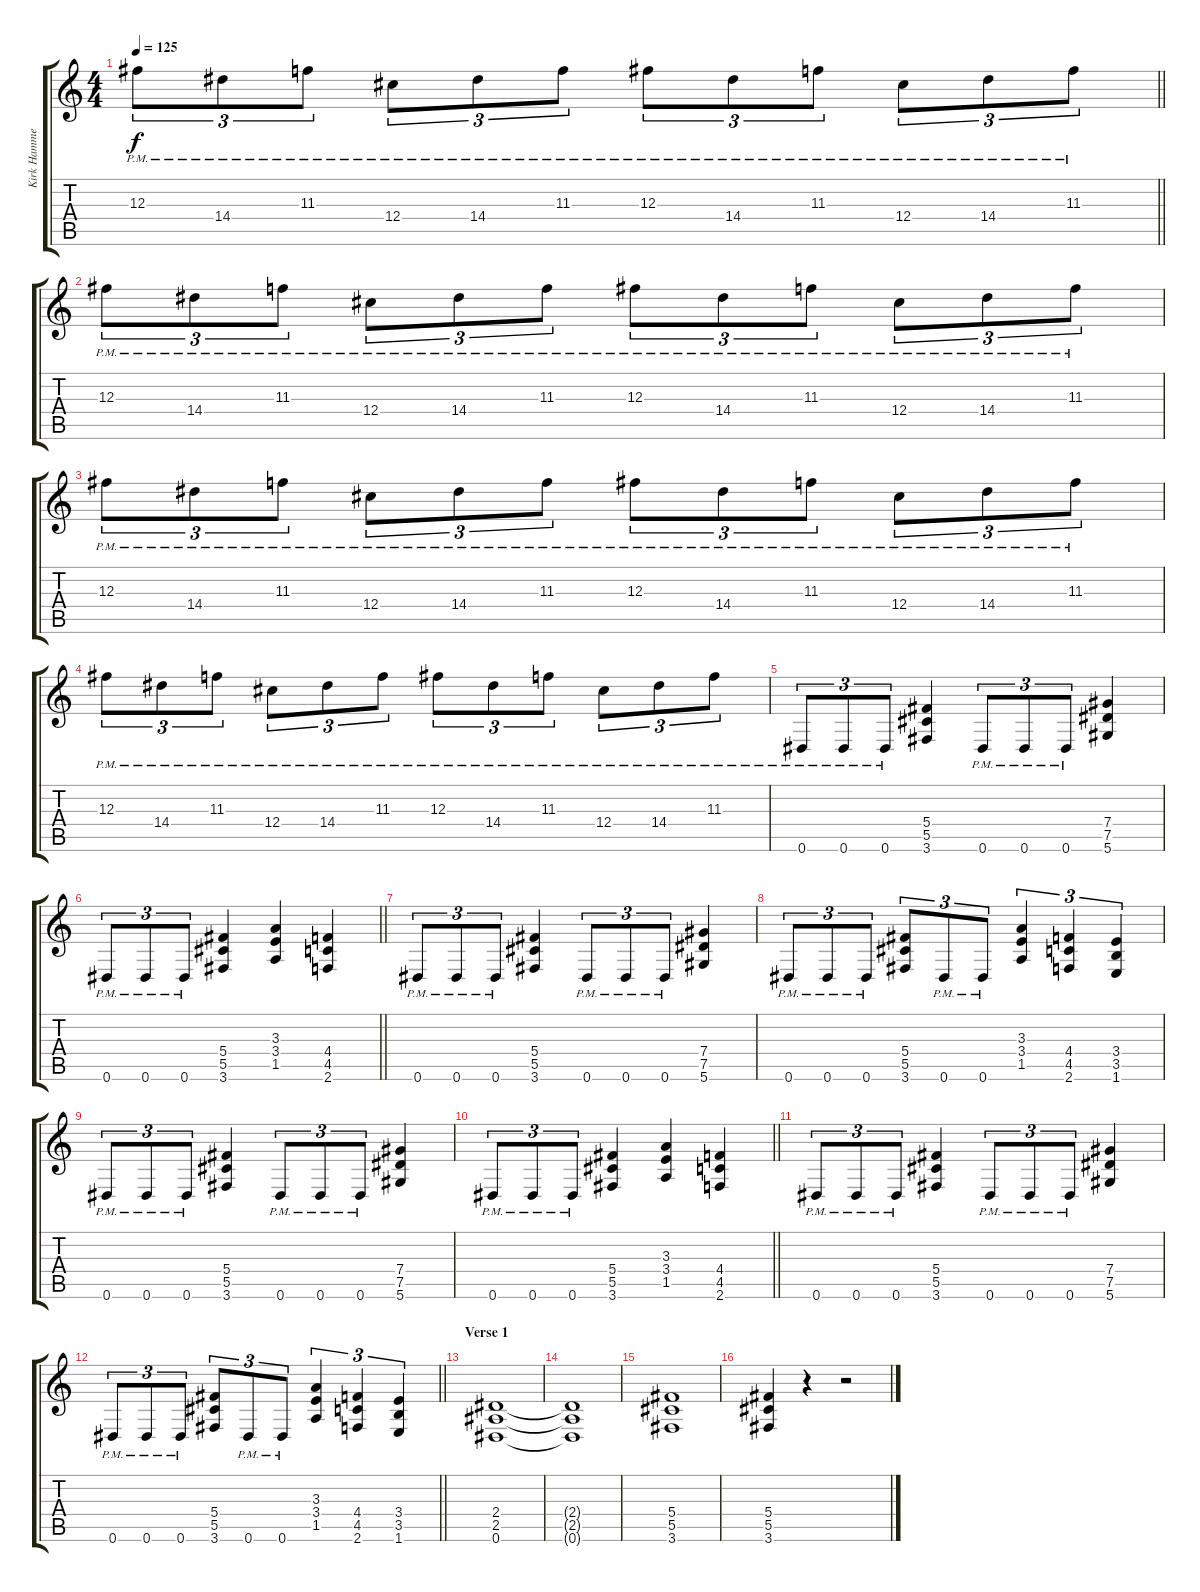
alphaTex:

\track ("Kirk Hammett (Guitar)" "Kirk Hamme") {mute instrument distortionguitar}
\staff {score tabs}
\tuning (Eb4 Bb3 Gb3 Db3 Ab2 Eb2) {hide}
\ts (4 4)
\tempo 125
\clef g2
\barLineRight lightlight
\ks c
12.3{pm}.8{tu (3 2) dy f} 14.4{pm}.8{tu (3 2)} 11.3{pm}.8{tu (3 2)} 12.4{pm}.8{tu (3 2)} 14.4{pm}.8{tu (3 2)} 11.3{pm}.8{tu (3 2)} 12.3{pm}.8{tu (3 2)} 14.4{pm}.8{tu (3 2)} 11.3{pm}.8{tu (3 2)} 12.4{pm}.8{tu (3 2)} 14.4{pm}.8{tu (3 2)} 11.3{pm}.8{tu (3 2)} |
12.3{pm}.8{tu (3 2)} 14.4{pm}.8{tu (3 2)} 11.3{pm}.8{tu (3 2)} 12.4{pm}.8{tu (3 2)} 14.4{pm}.8{tu (3 2)} 11.3{pm}.8{tu (3 2)} 12.3{pm}.8{tu (3 2)} 14.4{pm}.8{tu (3 2)} 11.3{pm}.8{tu (3 2)} 12.4{pm}.8{tu (3 2)} 14.4{pm}.8{tu (3 2)} 11.3{pm}.8{tu (3 2)} |
12.3{pm}.8{tu (3 2)} 14.4{pm}.8{tu (3 2)} 11.3{pm}.8{tu (3 2)} 12.4{pm}.8{tu (3 2)} 14.4{pm}.8{tu (3 2)} 11.3{pm}.8{tu (3 2)} 12.3{pm}.8{tu (3 2)} 14.4{pm}.8{tu (3 2)} 11.3{pm}.8{tu (3 2)} 12.4{pm}.8{tu (3 2)} 14.4{pm}.8{tu (3 2)} 11.3{pm}.8{tu (3 2)} |
12.3{pm}.8{tu (3 2)} 14.4{pm}.8{tu (3 2)} 11.3{pm}.8{tu (3 2)} 12.4{pm}.8{tu (3 2)} 14.4{pm}.8{tu (3 2)} 11.3{pm}.8{tu (3 2)} 12.3{pm}.8{tu (3 2)} 14.4{pm}.8{tu (3 2)} 11.3{pm}.8{tu (3 2)} 12.4{pm}.8{tu (3 2)} 14.4{pm}.8{tu (3 2)} 11.3{pm}.8{tu (3 2)} |
0.6{pm}.8{tu (3 2)} 0.6{pm}.8{tu (3 2)} 0.6{pm}.8{tu (3 2)} (5.4 5.5 3.6).4 0.6{pm}.8{tu (3 2)} 0.6{pm}.8{tu (3 2)} 0.6{pm}.8{tu (3 2)} (7.4 7.5 5.6).4 |
\barLineRight lightlight
0.6{pm}.8{tu (3 2)} 0.6{pm}.8{tu (3 2)} 0.6{pm}.8{tu (3 2)} (5.4 5.5 3.6).4 (3.3 3.4 1.5).4 (4.4 4.5 2.6).4 |
0.6{pm}.8{tu (3 2)} 0.6{pm}.8{tu (3 2)} 0.6{pm}.8{tu (3 2)} (5.4 5.5 3.6).4 0.6{pm}.8{tu (3 2)} 0.6{pm}.8{tu (3 2)} 0.6{pm}.8{tu (3 2)} (7.4 7.5 5.6).4 |
0.6{pm}.8{tu (3 2)} 0.6{pm}.8{tu (3 2)} 0.6{pm}.8{tu (3 2)} (5.4 5.5 3.6).8{tu (3 2)} 0.6{pm}.8{tu (3 2)} 0.6{pm}.8{tu (3 2)} (3.3 3.4 1.5).4{tu (3 2)} (4.4 4.5 2.6).4{tu (3 2)} (3.4 3.5 1.6).4{tu (3 2)} |
0.6{pm}.8{tu (3 2)} 0.6{pm}.8{tu (3 2)} 0.6{pm}.8{tu (3 2)} (5.4 5.5 3.6).4 0.6{pm}.8{tu (3 2)} 0.6{pm}.8{tu (3 2)} 0.6{pm}.8{tu (3 2)} (7.4 7.5 5.6).4 |
\barLineRight lightlight
0.6{pm}.8{tu (3 2)} 0.6{pm}.8{tu (3 2)} 0.6{pm}.8{tu (3 2)} (5.4 5.5 3.6).4 (3.3 3.4 1.5).4 (4.4 4.5 2.6).4 |
0.6{pm}.8{tu (3 2)} 0.6{pm}.8{tu (3 2)} 0.6{pm}.8{tu (3 2)} (5.4 5.5 3.6).4 0.6{pm}.8{tu (3 2)} 0.6{pm}.8{tu (3 2)} 0.6{pm}.8{tu (3 2)} (7.4 7.5 5.6).4 |
\barLineRight lightlight
0.6{pm}.8{tu (3 2)} 0.6{pm}.8{tu (3 2)} 0.6{pm}.8{tu (3 2)} (5.4 5.5 3.6).8{tu (3 2)} 0.6{pm}.8{tu (3 2)} 0.6{pm}.8{tu (3 2)} (3.3 3.4 1.5).4{tu (3 2)} (4.4 4.5 2.6).4{tu (3 2)} (3.4 3.5 1.6).4{tu (3 2)} |
\section ("" "Verse 1")
(2.4 2.5 0.6).1 |
(2.4{t} 2.5{t} 0.6{t}).1 |
(5.4 5.5 3.6).1 |
(5.4 5.5 3.6).4 r.4 r.2
